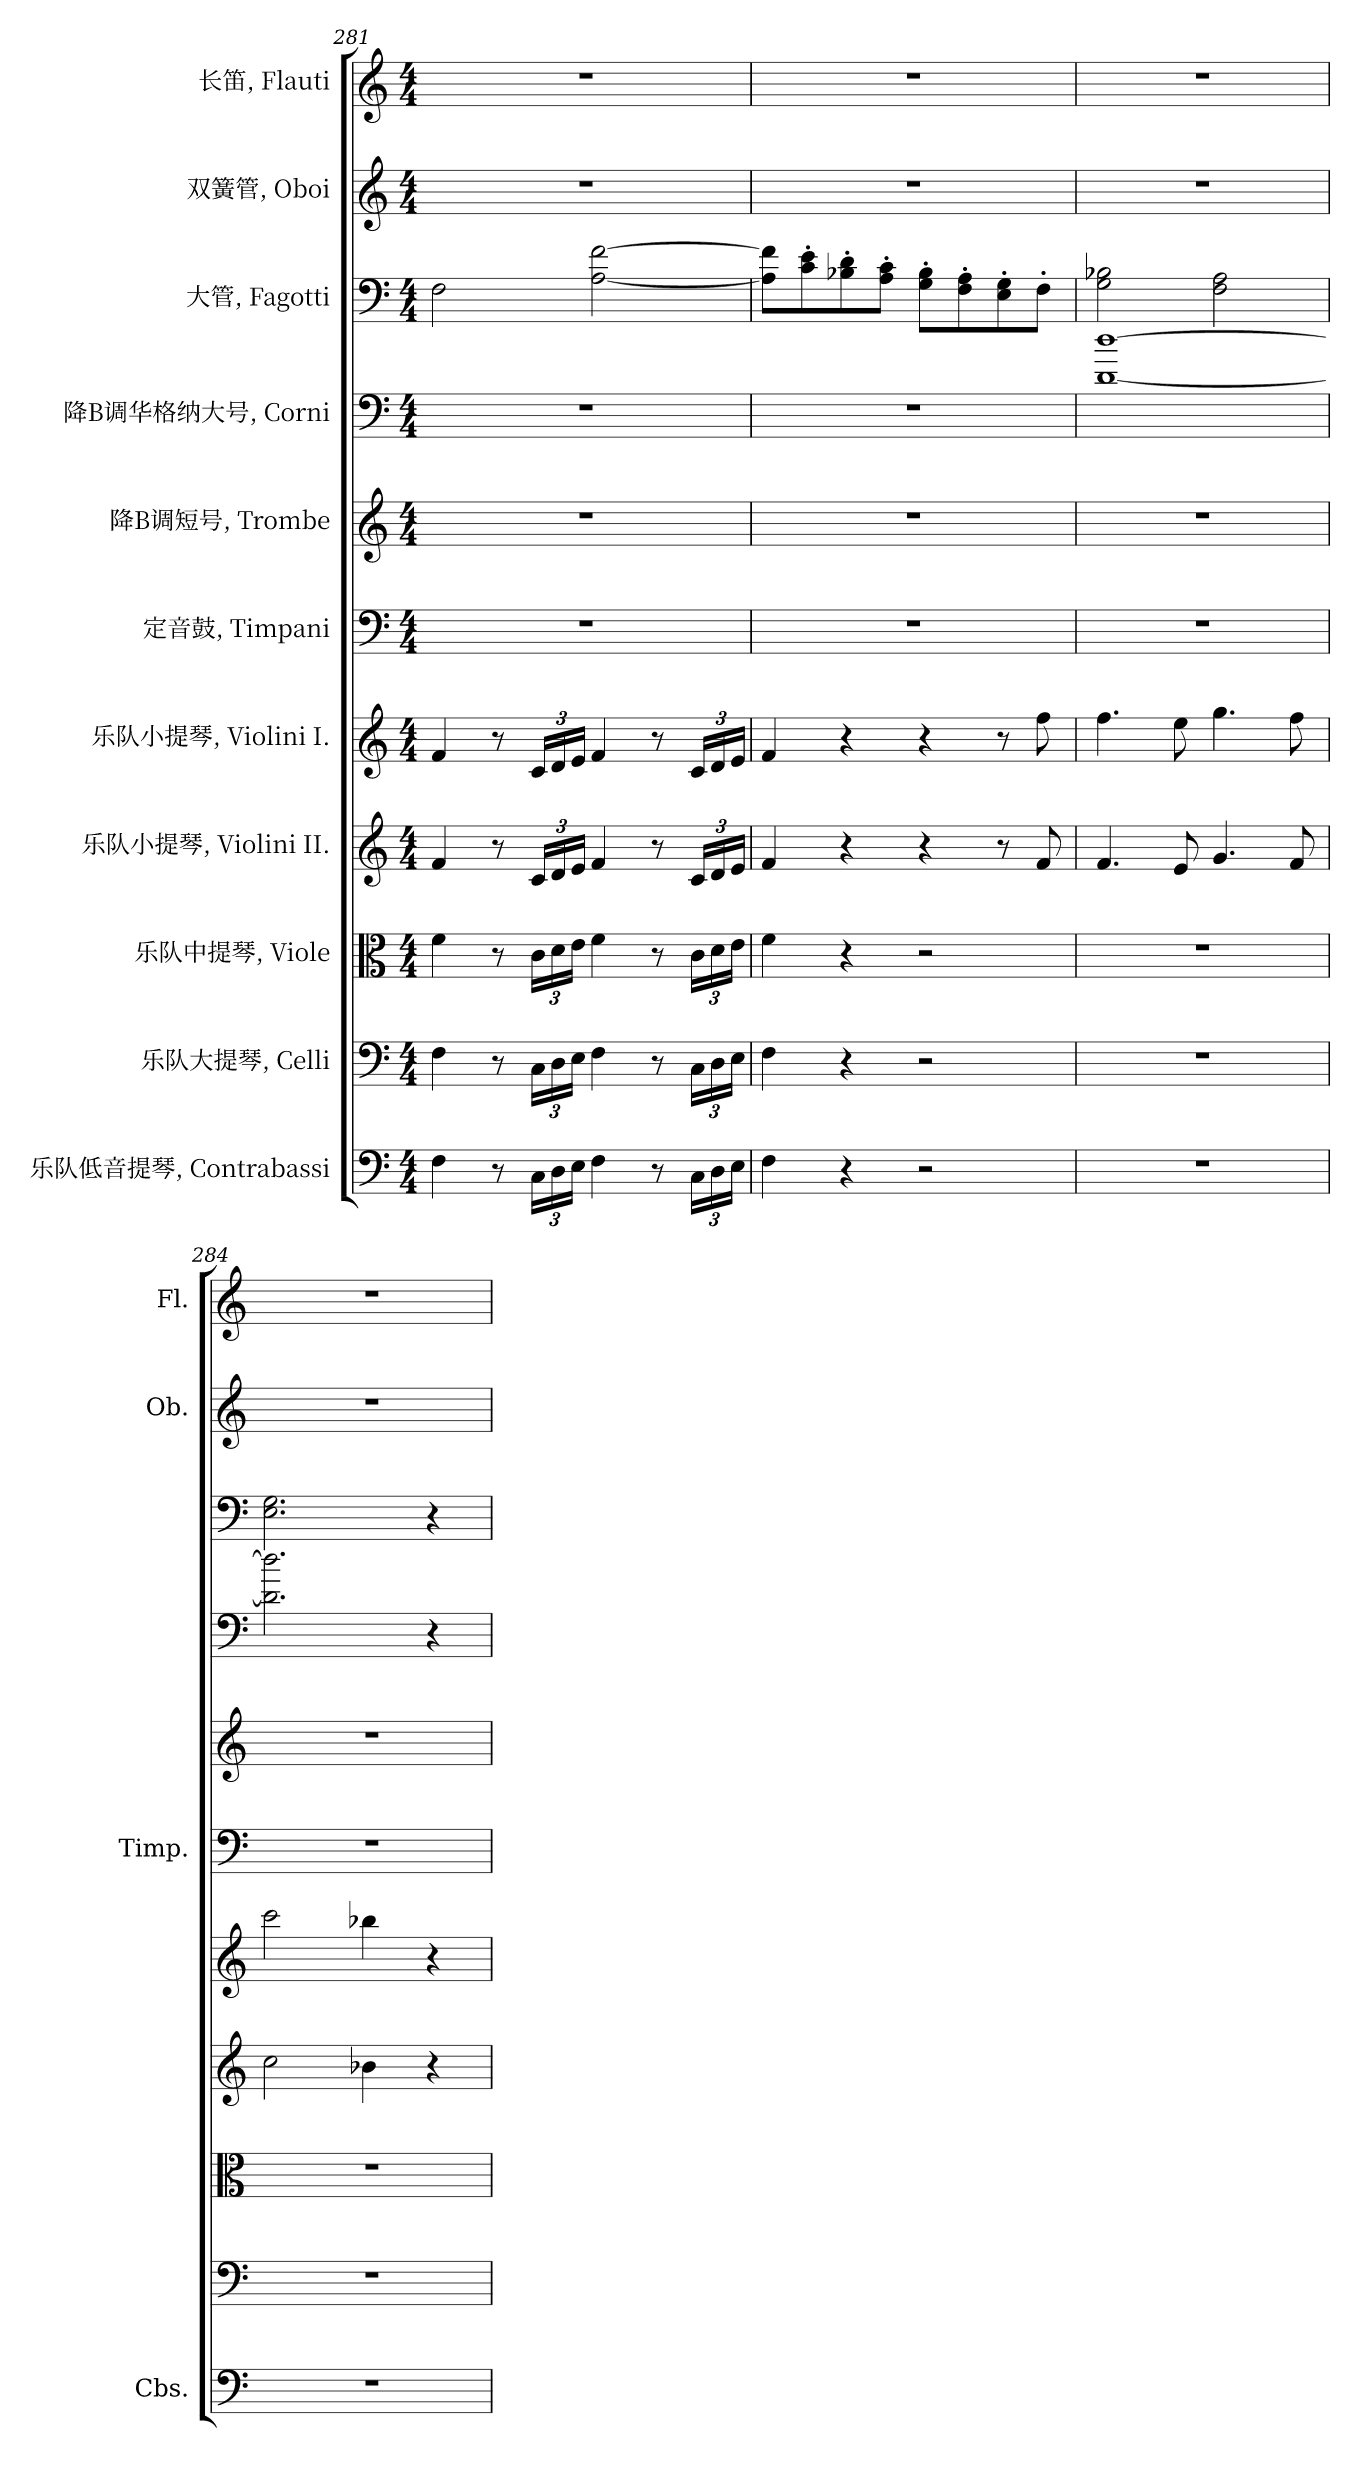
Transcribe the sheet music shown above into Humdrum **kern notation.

**kern	**kern	**kern	**kern	**kern	**kern	**kern	**kern	**kern	**kern	**kern
*part11	*part10	*part9	*part8	*part7	*part6	*part5	*part4	*part3	*part2	*part1
*staff11	*staff10	*staff9	*staff8	*staff7	*staff6	*staff5	*staff4	*staff3	*staff2	*staff1
*I"乐队低音提琴, Contrabassi	*I"乐队大提琴, Celli	*I"乐队中提琴, Viole	*I"乐队小提琴, Violini II.	*I"乐队小提琴, Violini I.	*I"定音鼓, Timpani	*I"降B调短号, Trombe	*I"降B调华格纳大号, Corni	*I"大管, Fagotti	*I"双簧管, Oboi	*I"长笛, Flauti
*I'Cbs.	*	*	*	*	*I'Timp.	*	*	*	*I'Ob.	*I'Fl.
!!LO:PB:g=z
*clefF4	*clefF4	*clefC3	*clefG2	*clefG2	*clefF4	*clefG2	*clefF4	*clefF4	*clefG2	*clefG2
*ITrd7c12	*	*	*	*	*	*ITrd1c2	*ITrd1c2	*	*	*
*k[]	*k[]	*k[]	*k[]	*k[]	*k[]	*k[b-e-]	*k[b-e-]	*k[]	*k[]	*k[]
*M4/4	*M4/4	*M4/4	*M4/4	*M4/4	*M4/4	*M4/4	*M4/4	*M4/4	*M4/4	*M4/4
=281	=281	=281	=281	=281	=281	=281	=281	=281	=281	=281
4FF\	4F\	4f\	4f/	4f/	1r	1r	1r	2F\	1r	1r
8r	8r	8r	8r	8r	.	.	.	.	.	.
*Xbrackettup	*Xbrackettup	*Xbrackettup	*Xbrackettup	*Xbrackettup	*	*	*	*	*	*
24CC\LL	24C\LL	24c\LL	24c/LL	24c/LL	.	.	.	.	.	.
24DD\	24D\	24d\	24d/	24d/	.	.	.	.	.	.
24EE\JJ	24E\JJ	24e\JJ	24e/JJ	24e/JJ	.	.	.	.	.	.
4FF\	4F\	4f\	4f/	4f/	.	.	.	[2A\ [2f\	.	.
8r	8r	8r	8r	8r	.	.	.	.	.	.
24CC\LL	24C\LL	24c\LL	24c/LL	24c/LL	.	.	.	.	.	.
24DD\	24D\	24d\	24d/	24d/	.	.	.	.	.	.
24EE\JJ	24E\JJ	24e\JJ	24e/JJ	24e/JJ	.	.	.	.	.	.
=282	=282	=282	=282	=282	=282	=282	=282	=282	=282	=282
4FF\	4F\	4f\	4f/	4f/	1r	1r	1r	8A\] 8f\]L	1r	1r
.	.	.	.	.	.	.	.	8c\' 8e\'	.	.
4r	4r	4r	4r	4r	.	.	.	8B-X\' 8d\'	.	.
.	.	.	.	.	.	.	.	8A\' 8c\'J	.	.
2r	2r	2r	4r	4r	.	.	.	8G\' 8B-\'L	.	.
.	.	.	.	.	.	.	.	8F\' 8A\'	.	.
.	.	.	8r	8r	.	.	.	8E\' 8G\'	.	.
.	.	.	8f/	8ff\	.	.	.	8F'\J	.	.
=283	=283	=283	=283	=283	=283	=283	=283	=283	=283	=283
1r	1r	1r	4.f/	4.ff\	1r	1r	[1c [1cc	2G\ 2B-X\	1r	1r
.	.	.	8e/	8ee\	.	.	.	.	.	.
.	.	.	4.g/	4.gg\	.	.	.	2F\ 2A\	.	.
.	.	.	8f/	8ff\	.	.	.	.	.	.
=284	=284	=284	=284	=284	=284	=284	=284	=284	=284	=284
1r	1r	1r	2cc\	2ccc\	1r	1r	2.c\] 2.cc\]	2.E\ 2.G\	1r	1r
.	.	.	4b-X\	4bb-X\	.	.	.	.	.	.
.	.	.	4r	4r	.	.	4r	4r	.	.
=	=	=	=	=	=	=	=	=	=	=
*-	*-	*-	*-	*-	*-	*-	*-	*-	*-	*-
